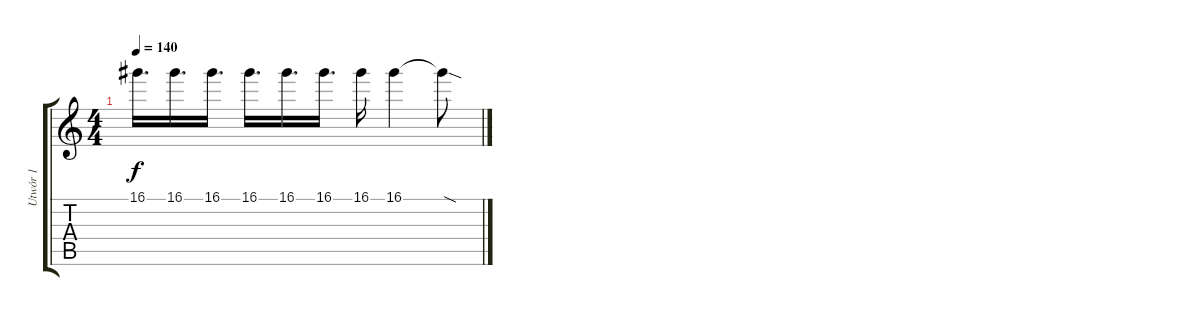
\track ("Utwór 1" "Utwór 1") {instrument overdrivenguitar}
\staff {score tabs}
\tuning (E4 B3 G3 D3 A2 E2) {hide}
\ts (4 4)
\tempo 140
\clef g2
\ks c
16.1.16{d dy f} 16.1.16{d} 16.1.16{d} 16.1.16{d} 16.1.16{d} 16.1.16{d} 16.1.16 16.1.4 16.1{sod t}.8
